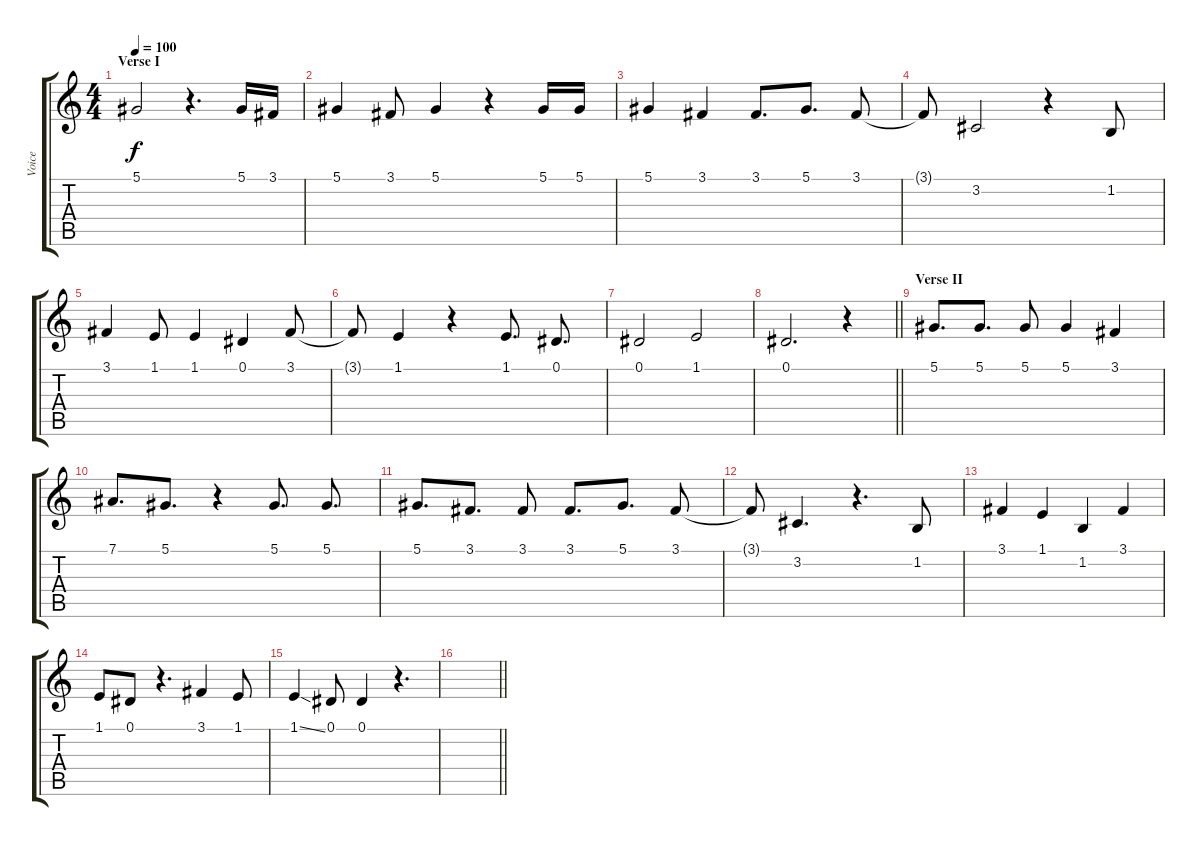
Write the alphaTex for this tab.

\track ("Voice" "Voice") {instrument lead6voice}
\staff {score tabs}
\tuning (Eb4 Bb3 Gb3 Db3 Ab2 Eb2) {hide}
\ts (4 4)
\section ("" "Verse I")
\tempo 100
\clef g2
\ks c
5.1.2{dy f} r.4{d} 5.1.16 3.1.16 |
5.1.4 3.1.8 5.1.4 r.4 5.1.16 5.1.16 |
5.1.4 3.1.4 3.1.8{d} 5.1.8{d} 3.1.8 |
3.1{t}.8 3.2.2 r.4 1.2.8 |
3.1.4 1.1.8 1.1.4 0.1.4 3.1.8 |
3.1{t}.8 1.1.4 r.4 1.1.8{d} 0.1.8{d} |
0.1.2 1.1.2 |
\barLineRight lightlight
0.1.2{d} r.4 |
\section ("" "Verse II")
5.1.8{d} 5.1.8{d} 5.1.8 5.1.4 3.1.4 |
7.1.8{d} 5.1.8{d} r.4 5.1.8{d} 5.1.8{d} |
5.1.8{d} 3.1.8{d} 3.1.8 3.1.8{d} 5.1.8{d} 3.1.8 |
3.1{t}.8 3.2.4{d} r.4{d} 1.2.8 |
3.1.4 1.1.4 1.2.4 3.1.4 |
1.1.8 0.1.8 r.4{d} 3.1.4 1.1.8 |
1.1{ss}.4 0.1.8 0.1.4 r.4{d} |
\barLineRight lightlight
